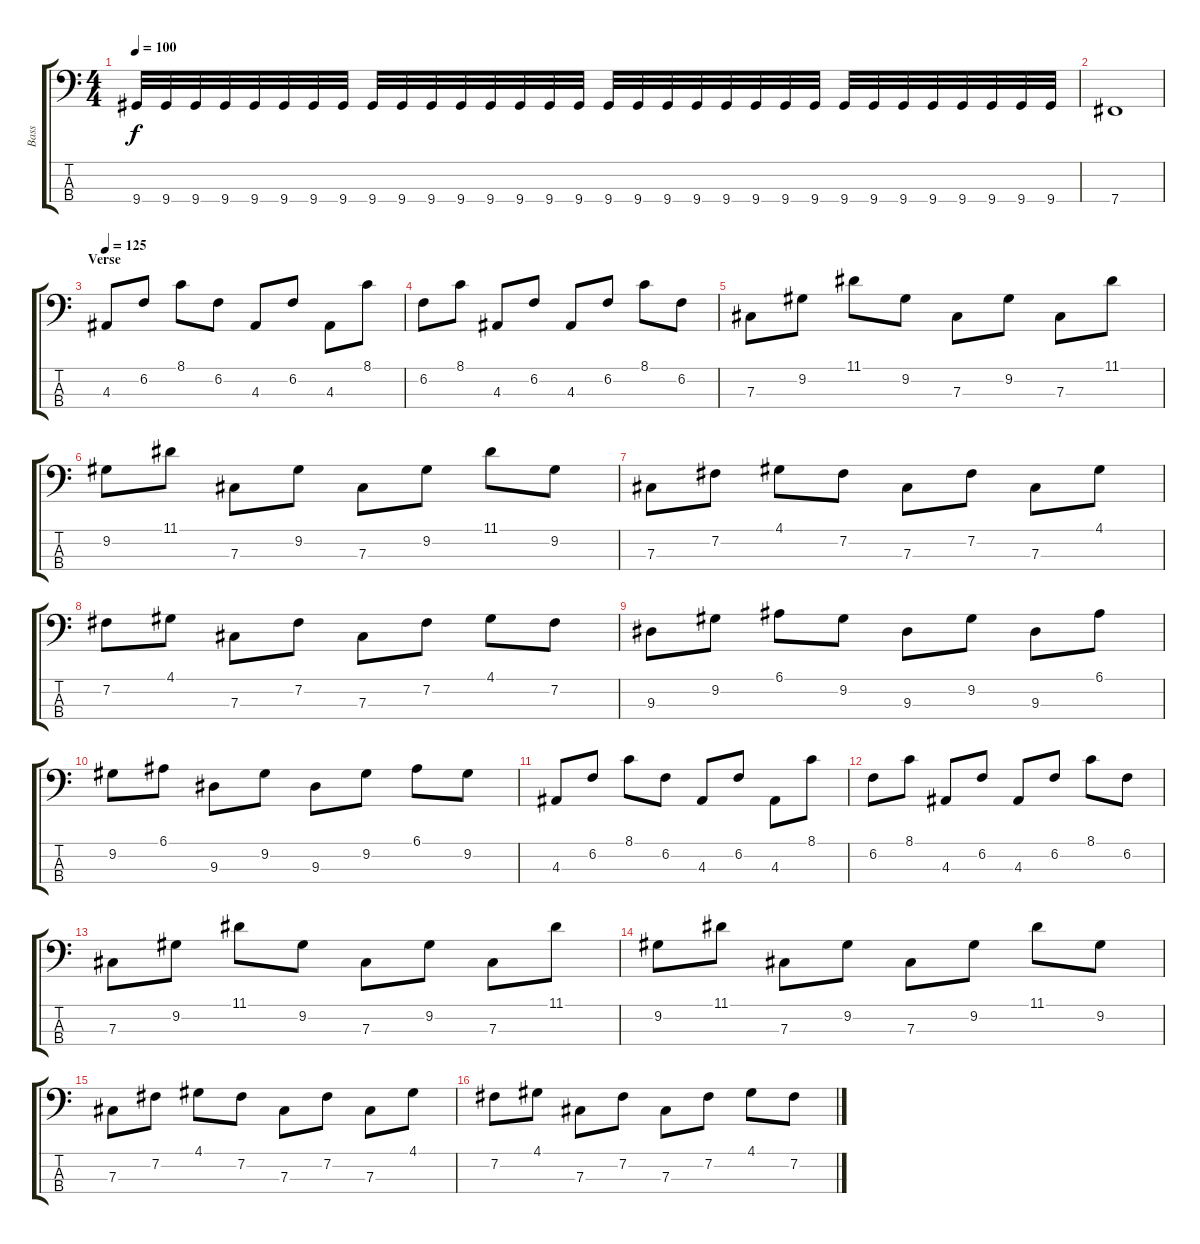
\track ("Bass" "Bass") {instrument electricbassfinger}
\staff {score tabs}
\tuning (E2 B1 Gb1 B0) {hide}
\ts (4 4)
\tempo 100
\clef f4
\ks c
9.4.32{dy f} 9.4.32 9.4.32 9.4.32 9.4.32 9.4.32 9.4.32 9.4.32 9.4.32 9.4.32 9.4.32 9.4.32 9.4.32 9.4.32 9.4.32 9.4.32 9.4.32 9.4.32 9.4.32 9.4.32 9.4.32 9.4.32 9.4.32 9.4.32 9.4.32 9.4.32 9.4.32 9.4.32 9.4.32 9.4.32 9.4.32 9.4.32 |
7.4.1 |
\section ("" "Verse")
\tempo 125
4.3.8{instrument electricbassfinger} 6.2.8 8.1.8 6.2.8 4.3.8 6.2.8 4.3.8 8.1.8 |
6.2.8 8.1.8 4.3.8 6.2.8 4.3.8 6.2.8 8.1.8 6.2.8 |
7.3.8 9.2.8 11.1.8 9.2.8 7.3.8 9.2.8 7.3.8 11.1.8 |
9.2.8 11.1.8 7.3.8 9.2.8 7.3.8 9.2.8 11.1.8 9.2.8 |
7.3.8 7.2.8 4.1.8 7.2.8 7.3.8 7.2.8 7.3.8 4.1.8 |
7.2.8 4.1.8 7.3.8 7.2.8 7.3.8 7.2.8 4.1.8 7.2.8 |
9.3.8 9.2.8 6.1.8 9.2.8 9.3.8 9.2.8 9.3.8 6.1.8 |
9.2.8 6.1.8 9.3.8 9.2.8 9.3.8 9.2.8 6.1.8 9.2.8 |
4.3.8 6.2.8 8.1.8 6.2.8 4.3.8 6.2.8 4.3.8 8.1.8 |
6.2.8 8.1.8 4.3.8 6.2.8 4.3.8 6.2.8 8.1.8 6.2.8 |
7.3.8 9.2.8 11.1.8 9.2.8 7.3.8 9.2.8 7.3.8 11.1.8 |
9.2.8 11.1.8 7.3.8 9.2.8 7.3.8 9.2.8 11.1.8 9.2.8 |
7.3.8 7.2.8 4.1.8 7.2.8 7.3.8 7.2.8 7.3.8 4.1.8 |
7.2.8 4.1.8 7.3.8 7.2.8 7.3.8 7.2.8 4.1.8 7.2.8
